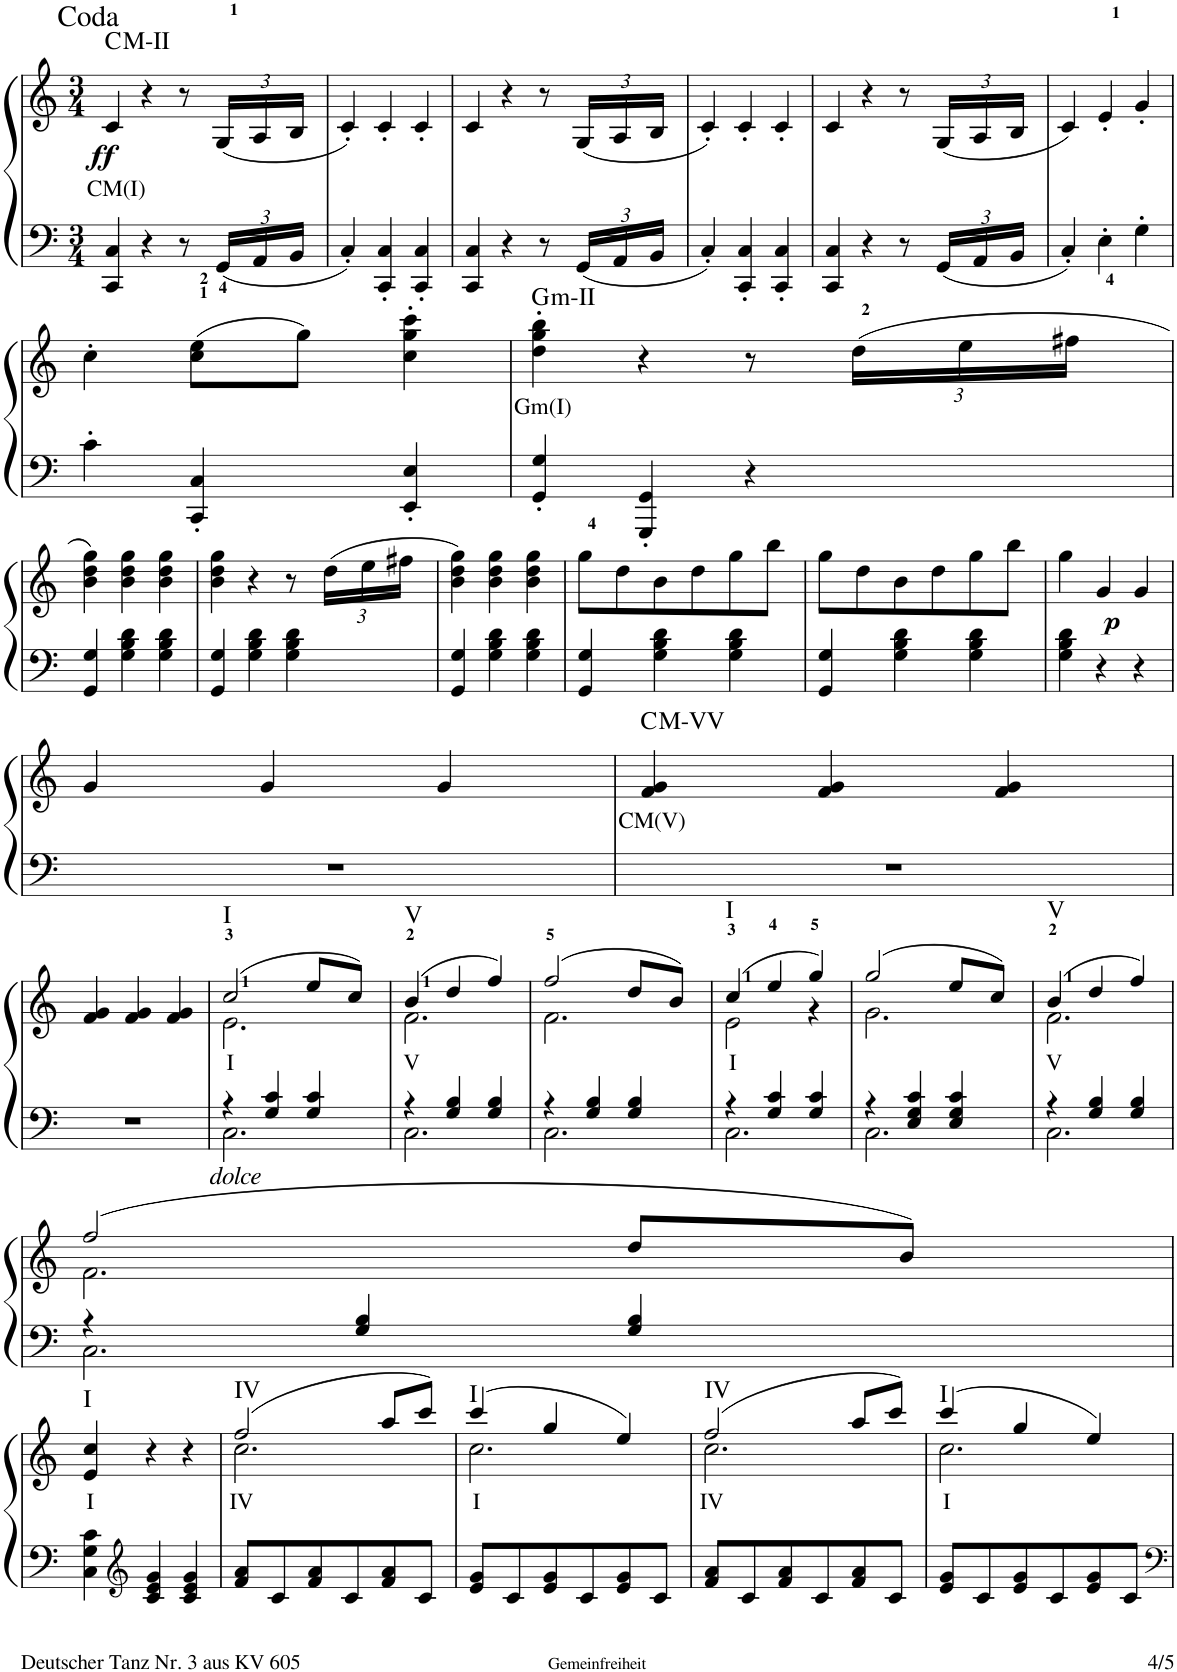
**kern	**kern	**text	**dynam	**harte
*part1	*part1	*part1	*part1	*part1
*staff2	*staff1	*staff1	*staff1/2	*
*I"Piano	*	*	*	*
*I'Pno.	*	*	*	*
!!LO:PB:g=z
*clefF4	*clefG2	*	*	*
*k[]	*k[]	*	*	*
*M3/4	*M3/4	*	*	*
=33	=33	=33	=33	=33
!	!	!LO:LY:b	!LO:DY:b	!LO:H:kt=M
4CC/ 4C/	4c/	CM(I)	ff	C:maj
4r	4r	.	.	.
8r	8r	.	.	.
*Xbrackettup	*Xbrackettup	*	*	*
24GG/LL	(24G/LL	.	.	.
24AA/	24A/	.	.	.
24BB/JJ	24B/JJ	.	.	.
=34	=34	=34	=34	=34
4C'/	4c'/)	.	.	.
4CC/' 4C/'	4c'/	.	.	.
4CC/' 4C/'	4c'/	.	.	.
=35	=35	=35	=35	=35
4CC/ 4C/	4c/	.	.	.
4r	4r	.	.	.
8r	8r	.	.	.
24GG/LL	(24G/LL	.	.	.
24AA/	24A/	.	.	.
24BB/JJ	24B/JJ	.	.	.
=36	=36	=36	=36	=36
4C'/	4c'/)	.	.	.
4CC/' 4C/'	4c'/	.	.	.
4CC/' 4C/'	4c'/	.	.	.
=37	=37	=37	=37	=37
4CC/ 4C/	4c/	.	.	.
4r	4r	.	.	.
8r	8r	.	.	.
24GG/LL	(24G/LL	.	.	.
24AA/	24A/	.	.	.
24BB/JJ	24B/JJ	.	.	.
=38	=38	=38	=38	=38
4C'/	4c/)	.	.	.
4E'\	4e'/	.	.	.
4G'\	4g'/	.	.	.
!!LO:LB:g=z
=39	=39	=39	=39	=39
4c'\	4cc'\	.	.	.
4CC/' 4C/'	(8cc\ 8ee\L	.	.	.
.	8gg\J)	.	.	.
4EE/' 4E/'	4cc\' 4gg\' 4ccc\'	.	.	.
=40	=40	=40	=40	=40
!	!	!LO:LY:b	!	!LO:H:kt=m
4GG/' 4G/'	4dd\' 4gg\' 4bb\'	Gm(I)	.	G:min
4GGG/' 4GG/'	4r	.	.	.
4r	8r	.	.	.
.	(24dd\LL	.	.	.
.	24ee\	.	.	.
.	24ff#X\JJ	.	.	.
!!LO:LB:g=z
=41	=41	=41	=41	=41
4GG/ 4G/	4b\ 4dd\ 4gg\)	.	.	.
4G\ 4B\ 4d\	4b\ 4dd\ 4gg\	.	.	.
4G\ 4B\ 4d\	4b\ 4dd\ 4gg\	.	.	.
=42	=42	=42	=42	=42
4GG/ 4G/	4b\ 4dd\ 4gg\	.	.	.
4G\ 4B\ 4d\	4r	.	.	.
4G\ 4B\ 4d\	8r	.	.	.
.	(24dd\LL	.	.	.
.	24ee\	.	.	.
.	24ff#X\JJ	.	.	.
=43	=43	=43	=43	=43
4GG/ 4G/	4b\ 4dd\ 4gg\)	.	.	.
4G\ 4B\ 4d\	4b\ 4dd\ 4gg\	.	.	.
4G\ 4B\ 4d\	4b\ 4dd\ 4gg\	.	.	.
=44	=44	=44	=44	=44
4GG/ 4G/	8gg\L	.	.	.
.	8dd\	.	.	.
4G\ 4B\ 4d\	8b\	.	.	.
.	8dd\	.	.	.
4G\ 4B\ 4d\	8gg\	.	.	.
.	8bb\J	.	.	.
=45	=45	=45	=45	=45
4GG/ 4G/	8gg\L	.	.	.
.	8dd\	.	.	.
4G\ 4B\ 4d\	8b\	.	.	.
.	8dd\	.	.	.
4G\ 4B\ 4d\	8gg\	.	.	.
.	8bb\J	.	.	.
=46	=46	=46	=46	=46
4G\ 4B\ 4d\	4gg\	.	.	.
!	!	!	!LO:DY:b	!
4r	4g/	.	p	.
4r	4g/	.	.	.
!!LO:LB:g=z
=47	=47	=47	=47	=47
2.r	4g/	.	.	.
.	4g/	.	.	.
.	4g/	.	.	.
=48	=48	=48	=48	=48
!	!	!LO:LY:b	!	!LO:H:kt=M
2.r	4f/ 4g/	CM(V)	.	C:maj
.	4f/ 4g/	.	.	.
.	4f/ 4g/	.	.	.
!!LO:LB:g=z
=49	=49	=49	=49	=49
2.r	4f/ 4g/	.	.	.
.	4f/ 4g/	.	.	.
.	4f/ 4g/	.	.	.
=50	=50	=50	=50	=50
*^	*	*	*	*
!LO:TX:b:i:t=dolce	!	!	!	!	!
!	!	!	!LO:LY:b	!	!LO:H:kt=I
*	*	*^	*	*	*
4r	2.C\	(2cc/	2.e\	I	.	N
4G/ 4c/	.	.	.	.	.	.
4G/ 4c/	.	8ee/L	.	.	.	.
.	.	8cc/J)	.	.	.	.
=51	=51	=51	=51	=51	=51	=51
!	!	!	!	!LO:LY:b	!	!LO:H:kt=V
4r	2.C\	(4b/	2.f\	V	.	N
4G/ 4B/	.	4dd/	.	.	.	.
4G/ 4B/	.	4ff/)	.	.	.	.
=52	=52	=52	=52	=52	=52	=52
4r	2.C\	(2ff/	2.f\	.	.	.
4G/ 4B/	.	.	.	.	.	.
4G/ 4B/	.	8dd/L	.	.	.	.
.	.	8b/J)	.	.	.	.
=53	=53	=53	=53	=53	=53	=53
!	!	!	!	!LO:LY:b	!	!LO:H:kt=I
4r	2.C\	(4cc/	2e\	I	.	N
4G/ 4c/	.	4ee/	.	.	.	.
4G/ 4c/	.	4gg/)	4r	.	.	.
=54	=54	=54	=54	=54	=54	=54
4r	2.C\	(2gg/	2.g\	.	.	.
4E/ 4G/ 4c/	.	.	.	.	.	.
4E/ 4G/ 4c/	.	8ee/L	.	.	.	.
.	.	8cc/J)	.	.	.	.
=55	=55	=55	=55	=55	=55	=55
!	!	!	!	!LO:LY:b	!	!LO:H:kt=V
4r	2.C\	(4b/	2.f\	V	.	N
4G/ 4B/	.	4dd/	.	.	.	.
4G/ 4B/	.	4ff/)	.	.	.	.
!!LO:LB:g=z	!!
=56	=56	=56	=56	=56	=56	=56
4r	2.C\	(2ff/	2.f\	.	.	.
4G/ 4B/	.	.	.	.	.	.
4G/ 4B/	.	8dd/L	.	.	.	.
.	.	8b/J)	.	.	.	.
*v	*v	*	*	*	*	*
*	*v	*v	*	*	*
!!LO:LB:g=z
=57	=57	=57	=57	=57
!	!	!LO:LY:b	!	!LO:H:kt=I
4C\ 4G\ 4c\	4e/ 4cc/	I	.	N
*clefG2	*	*	*	*
4c/ 4e/ 4g/	4r	.	.	.
4c/ 4e/ 4g/	4r	.	.	.
=58	=58	=58	=58	=58
!	!	!LO:LY:b	!	!LO:H:kt=IV
*	*^	*	*	*
8f/ 8a/L	(2ff/	2.cc\	IV	.	N
8c/	.	.	.	.	.
8f/ 8a/	.	.	.	.	.
8c/	.	.	.	.	.
8f/ 8a/	8aa/L	.	.	.	.
8c/J	8ccc/J)	.	.	.	.
=59	=59	=59	=59	=59	=59
!	!	!	!LO:LY:b	!	!LO:H:kt=I
8e/ 8g/L	(4ccc/	2.cc\	I	.	N
8c/	.	.	.	.	.
8e/ 8g/	4gg/	.	.	.	.
8c/	.	.	.	.	.
8e/ 8g/	4ee/)	.	.	.	.
8c/J	.	.	.	.	.
=60	=60	=60	=60	=60	=60
!	!	!	!LO:LY:b	!	!LO:H:kt=IV
8f/ 8a/L	(2ff/	2.cc\	IV	.	N
8c/	.	.	.	.	.
8f/ 8a/	.	.	.	.	.
8c/	.	.	.	.	.
8f/ 8a/	8aa/L	.	.	.	.
8c/J	8ccc/J)	.	.	.	.
=61	=61	=61	=61	=61	=61
!	!	!	!LO:LY:b	!	!LO:H:kt=I
8e/ 8g/L	(4ccc/	2.cc\	I	.	N
8c/	.	.	.	.	.
8e/ 8g/	4gg/	.	.	.	.
8c/	.	.	.	.	.
8e/ 8g/	4ee/)	.	.	.	.
8c/J	.	.	.	.	.
*	*v	*v	*	*	*
=	=	=	=	=
*-	*-	*-	*-	*-
